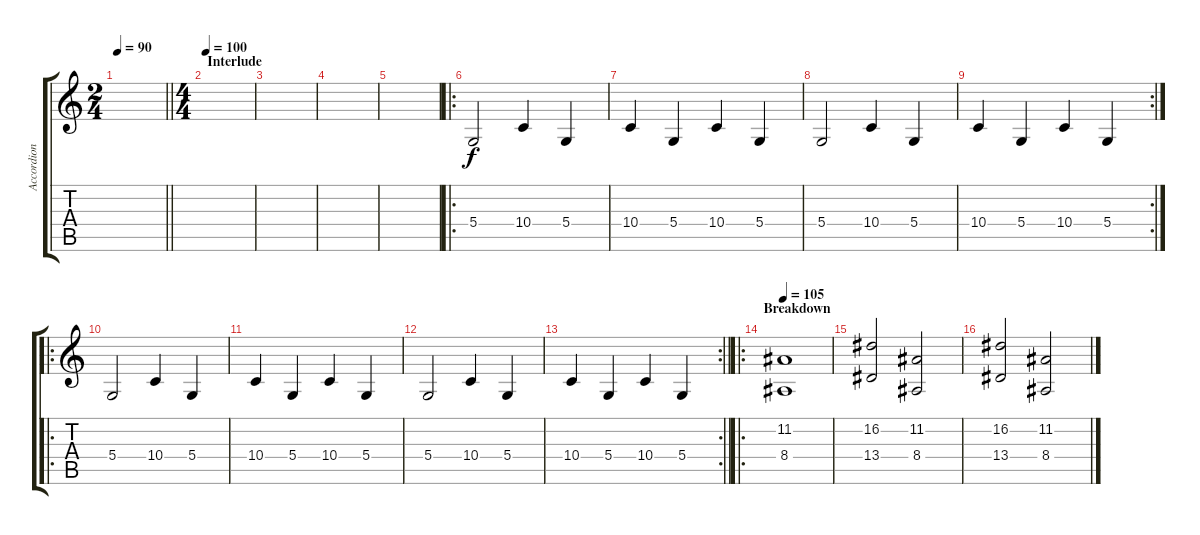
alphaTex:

\track ("Accordion" "Accordion") {instrument accordion}
\staff {score tabs}
\tuning (E4 B3 G3 D3 A2 E2) {hide}
\ts (2 4)
\tempo 90
\clef g2
\barLineRight lightlight
\ks c
|
\ts (4 4)
\section ("" "Interlude")
\tempo 100
|
|
|
|
\ro
5.4.2 10.4.4 5.4.4 |
10.4.4 5.4.4 10.4.4 5.4.4 |
5.4.2 10.4.4 5.4.4 |
\rc 2
10.4.4 5.4.4 10.4.4 5.4.4 |
\ro
5.4.2 10.4.4 5.4.4 |
10.4.4 5.4.4 10.4.4 5.4.4 |
5.4.2 10.4.4 5.4.4 |
\rc 2
\barLineRight lightlight
10.4.4 5.4.4 10.4.4 5.4.4 |
\ro
\section ("" "Breakdown")
\tempo 105
(11.2 8.4).1 |
(16.2 13.4).2 (11.2 8.4).2 |
(16.2 13.4).2 (11.2 8.4).2
